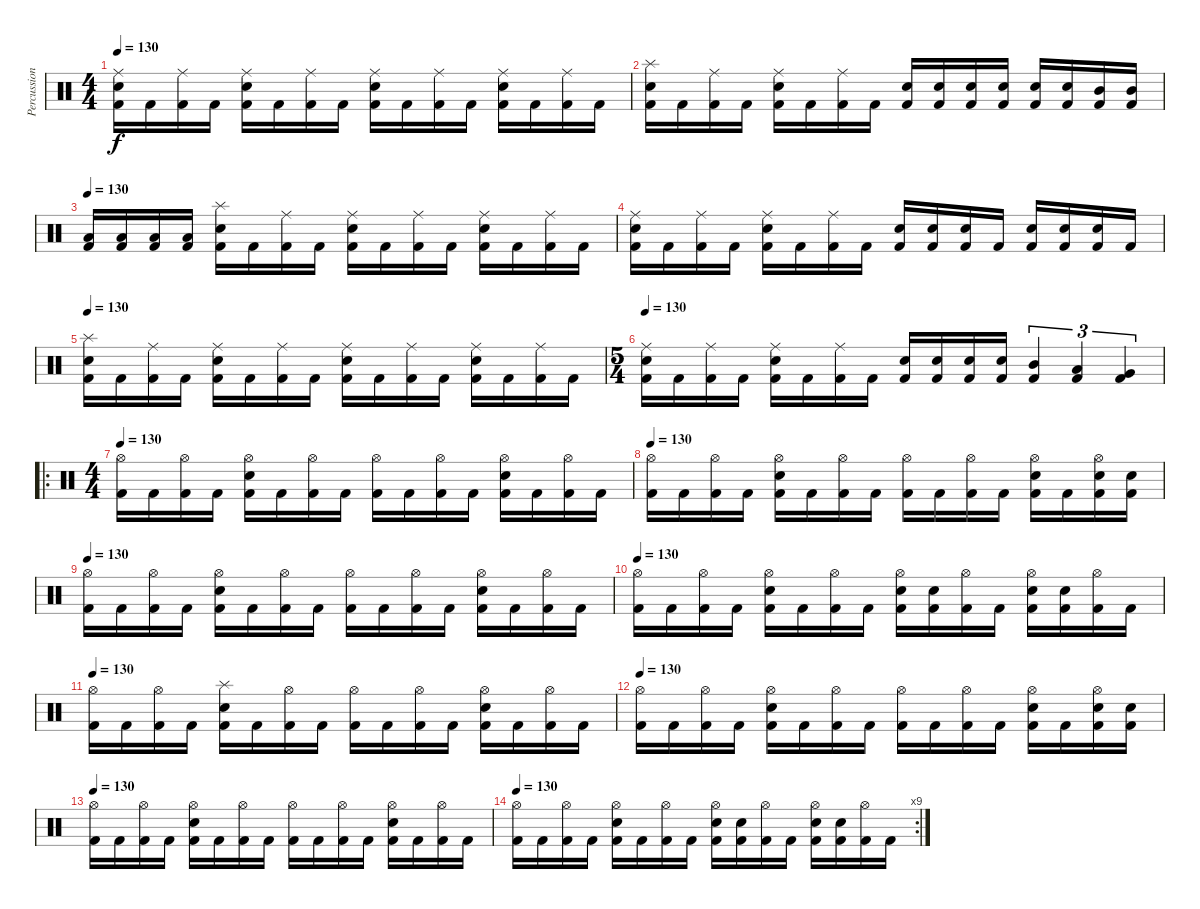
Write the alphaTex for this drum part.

\track ("Percussion" "Percussion") {instrument percussion}
\staff {score}
\articulation defaults
\ts (4 4)
\tempo 130
\clef neutral
\ks c
("Ride (middle)" "Snare (hit) 2" "Kick (hit) 2").16{dy f} "Kick (hit) 2".16 ("Ride (middle)" "Kick (hit) 2").16 "Kick (hit) 2".16 ("Ride (middle)" "Snare (hit) 2" "Kick (hit) 2").16 "Kick (hit) 2".16 ("Ride (middle)" "Kick (hit) 2").16 "Kick (hit) 2".16 ("Ride (middle)" "Snare (hit) 2" "Kick (hit) 2").16 "Kick (hit) 2".16 ("Ride (middle)" "Kick (hit) 2").16 "Kick (hit) 2".16 ("Ride (middle)" "Snare (hit) 2" "Kick (hit) 2").16 "Kick (hit) 2".16 ("Ride (middle)" "Kick (hit) 2").16 "Kick (hit) 2".16 |
("Splash (hit)" "Snare (hit) 2" "Kick (hit) 2").16 "Kick (hit) 2".16 ("Ride (middle)" "Kick (hit) 2").16 "Kick (hit) 2".16 ("Ride (middle)" "Snare (hit) 2" "Kick (hit) 2").16 "Kick (hit) 2".16 ("Ride (middle)" "Kick (hit) 2").16 "Kick (hit) 2".16 ("Snare (hit) 2" "Kick (hit) 2").16 ("Snare (hit) 2" "Kick (hit) 2").16 ("Snare (hit) 2" "Kick (hit) 2").16 ("Snare (hit) 2" "Kick (hit) 2").16 ("Snare (hit) 2" "Kick (hit) 2").16 ("Snare (hit) 2" "Kick (hit) 2").16 ("Mid Tom (hit)" "Kick (hit) 2").16 ("Mid Tom (hit)" "Kick (hit) 2").16 |
\tempo 130
("Low Tom (hit)" "Kick (hit) 2").16 ("Low Tom (hit)" "Kick (hit) 2").16 ("Low Tom (hit)" "Kick (hit) 2").16 ("Low Tom (hit)" "Kick (hit) 2").16 ("Splash (hit)" "Snare (hit) 2" "Kick (hit) 2").16 "Kick (hit) 2".16 ("Ride (middle)" "Kick (hit) 2").16 "Kick (hit) 2".16 ("Ride (middle)" "Snare (hit) 2" "Kick (hit) 2").16 "Kick (hit) 2".16 ("Ride (middle)" "Kick (hit) 2").16 "Kick (hit) 2".16 ("Ride (middle)" "Snare (hit) 2" "Kick (hit) 2").16 "Kick (hit) 2".16 ("Ride (middle)" "Kick (hit) 2").16 "Kick (hit) 2".16 |
("Ride (middle)" "Snare (hit) 2" "Kick (hit) 2").16 "Kick (hit) 2".16 ("Ride (middle)" "Kick (hit) 2").16 "Kick (hit) 2".16 ("Ride (middle)" "Snare (hit) 2" "Kick (hit) 2").16 "Kick (hit) 2".16 ("Ride (middle)" "Kick (hit) 2").16 "Kick (hit) 2".16 ("Snare (hit) 2" "Kick (hit) 2").16 ("Snare (hit) 2" "Kick (hit) 2").16 ("Snare (hit) 2" "Kick (hit) 2").16 "Kick (hit) 2".16 ("Snare (hit) 2" "Kick (hit) 2").16 ("Snare (hit) 2" "Kick (hit) 2").16 ("Snare (hit) 2" "Kick (hit) 2").16 "Kick (hit) 2".16 |
\tempo 130
("Splash (hit)" "Snare (hit) 2" "Kick (hit) 2").16 "Kick (hit) 2".16 ("Ride (middle)" "Kick (hit) 2").16 "Kick (hit) 2".16 ("Ride (middle)" "Snare (hit) 2" "Kick (hit) 2").16 "Kick (hit) 2".16 ("Ride (middle)" "Kick (hit) 2").16 "Kick (hit) 2".16 ("Ride (middle)" "Snare (hit) 2" "Kick (hit) 2").16 "Kick (hit) 2".16 ("Ride (middle)" "Kick (hit) 2").16 "Kick (hit) 2".16 ("Ride (middle)" "Snare (hit) 2" "Kick (hit) 2").16 "Kick (hit) 2".16 ("Ride (middle)" "Kick (hit) 2").16 "Kick (hit) 2".16 |
\ts (5 4)
\tempo 130
("Ride (middle)" "Snare (hit) 2" "Kick (hit) 2").16 "Kick (hit) 2".16 ("Ride (middle)" "Kick (hit) 2").16 "Kick (hit) 2".16 ("Ride (middle)" "Snare (hit) 2" "Kick (hit) 2").16 "Kick (hit) 2".16 ("Ride (middle)" "Kick (hit) 2").16 "Kick (hit) 2".16 ("Snare (hit) 2" "Kick (hit) 2").16 ("Snare (hit) 2" "Kick (hit) 2").16 ("Snare (hit) 2" "Kick (hit) 2").16 ("Snare (hit) 2" "Kick (hit) 2").16 ("Mid Tom (hit)" "Kick (hit) 2").4{tu (3 2)} ("Low Tom (hit)" "Kick (hit) 2").4{tu (3 2)} ("Very Low Tom (hit)" "Kick (hit) 2").4{tu (3 2)} |
\ro
\ts (4 4)
\tempo 130
("Hi-Hat (open)" "Kick (hit) 2").16 "Kick (hit) 2".16 ("Hi-Hat (open)" "Kick (hit) 2").16 "Kick (hit) 2".16 ("Hi-Hat (open)" "Snare (hit) 2" "Kick (hit) 2").16 "Kick (hit) 2".16 ("Hi-Hat (open)" "Kick (hit) 2").16 "Kick (hit) 2".16 ("Hi-Hat (open)" "Kick (hit) 2").16 "Kick (hit) 2".16 ("Hi-Hat (open)" "Kick (hit) 2").16 "Kick (hit) 2".16 ("Hi-Hat (open)" "Snare (hit) 2" "Kick (hit) 2").16 "Kick (hit) 2".16 ("Hi-Hat (open)" "Kick (hit) 2").16 "Kick (hit) 2".16 |
\tempo 130
("Hi-Hat (open)" "Kick (hit) 2").16 "Kick (hit) 2".16 ("Hi-Hat (open)" "Kick (hit) 2").16 "Kick (hit) 2".16 ("Hi-Hat (open)" "Snare (hit) 2" "Kick (hit) 2").16 "Kick (hit) 2".16 ("Hi-Hat (open)" "Kick (hit) 2").16 "Kick (hit) 2".16 ("Hi-Hat (open)" "Kick (hit) 2").16 "Kick (hit) 2".16 ("Hi-Hat (open)" "Kick (hit) 2").16 "Kick (hit) 2".16 ("Hi-Hat (open)" "Snare (hit) 2" "Kick (hit) 2").16 "Kick (hit) 2".16 ("Hi-Hat (open)" "Snare (hit) 2" "Kick (hit) 2").16 ("Snare (hit) 2" "Kick (hit) 2").16 |
\tempo 130
("Hi-Hat (open)" "Kick (hit) 2").16 "Kick (hit) 2".16 ("Hi-Hat (open)" "Kick (hit) 2").16 "Kick (hit) 2".16 ("Hi-Hat (open)" "Snare (hit) 2" "Kick (hit) 2").16 "Kick (hit) 2".16 ("Hi-Hat (open)" "Kick (hit) 2").16 "Kick (hit) 2".16 ("Hi-Hat (open)" "Kick (hit) 2").16 "Kick (hit) 2".16 ("Hi-Hat (open)" "Kick (hit) 2").16 "Kick (hit) 2".16 ("Hi-Hat (open)" "Snare (hit) 2" "Kick (hit) 2").16 "Kick (hit) 2".16 ("Hi-Hat (open)" "Kick (hit) 2").16 "Kick (hit) 2".16 |
\tempo 130
("Hi-Hat (open)" "Kick (hit) 2").16 "Kick (hit) 2".16 ("Hi-Hat (open)" "Kick (hit) 2").16 "Kick (hit) 2".16 ("Hi-Hat (open)" "Snare (hit) 2" "Kick (hit) 2").16 "Kick (hit) 2".16 ("Hi-Hat (open)" "Kick (hit) 2").16 "Kick (hit) 2".16 ("Hi-Hat (open)" "Snare (hit) 2" "Kick (hit) 2").16 ("Snare (hit) 2" "Kick (hit) 2").16 ("Hi-Hat (open)" "Kick (hit) 2").16 "Kick (hit) 2".16 ("Hi-Hat (open)" "Snare (hit) 2" "Kick (hit) 2").16 ("Snare (hit) 2" "Kick (hit) 2").16 ("Hi-Hat (open)" "Kick (hit) 2").16 "Kick (hit) 2".16 |
\tempo 130
("Hi-Hat (open)" "Kick (hit) 2").16 "Kick (hit) 2".16 ("Hi-Hat (open)" "Kick (hit) 2").16 "Kick (hit) 2".16 ("Splash (hit)" "Snare (hit) 2" "Kick (hit) 2").16 "Kick (hit) 2".16 ("Hi-Hat (open)" "Kick (hit) 2").16 "Kick (hit) 2".16 ("Hi-Hat (open)" "Kick (hit) 2").16 "Kick (hit) 2".16 ("Hi-Hat (open)" "Kick (hit) 2").16 "Kick (hit) 2".16 ("Hi-Hat (open)" "Snare (hit) 2" "Kick (hit) 2").16 "Kick (hit) 2".16 ("Hi-Hat (open)" "Kick (hit) 2").16 "Kick (hit) 2".16 |
\tempo 130
("Hi-Hat (open)" "Kick (hit) 2").16 "Kick (hit) 2".16 ("Hi-Hat (open)" "Kick (hit) 2").16 "Kick (hit) 2".16 ("Hi-Hat (open)" "Snare (hit) 2" "Kick (hit) 2").16 "Kick (hit) 2".16 ("Hi-Hat (open)" "Kick (hit) 2").16 "Kick (hit) 2".16 ("Hi-Hat (open)" "Kick (hit) 2").16 "Kick (hit) 2".16 ("Hi-Hat (open)" "Kick (hit) 2").16 "Kick (hit) 2".16 ("Hi-Hat (open)" "Snare (hit) 2" "Kick (hit) 2").16 "Kick (hit) 2".16 ("Hi-Hat (open)" "Snare (hit) 2" "Kick (hit) 2").16 ("Snare (hit) 2" "Kick (hit) 2").16 |
\tempo 130
("Hi-Hat (open)" "Kick (hit) 2").16 "Kick (hit) 2".16 ("Hi-Hat (open)" "Kick (hit) 2").16 "Kick (hit) 2".16 ("Hi-Hat (open)" "Snare (hit) 2" "Kick (hit) 2").16 "Kick (hit) 2".16 ("Hi-Hat (open)" "Kick (hit) 2").16 "Kick (hit) 2".16 ("Hi-Hat (open)" "Kick (hit) 2").16 "Kick (hit) 2".16 ("Hi-Hat (open)" "Kick (hit) 2").16 "Kick (hit) 2".16 ("Hi-Hat (open)" "Snare (hit) 2" "Kick (hit) 2").16 "Kick (hit) 2".16 ("Hi-Hat (open)" "Kick (hit) 2").16 "Kick (hit) 2".16 |
\rc 9
\tempo 130
("Hi-Hat (open)" "Kick (hit) 2").16 "Kick (hit) 2".16 ("Hi-Hat (open)" "Kick (hit) 2").16 "Kick (hit) 2".16 ("Hi-Hat (open)" "Snare (hit) 2" "Kick (hit) 2").16 "Kick (hit) 2".16 ("Hi-Hat (open)" "Kick (hit) 2").16 "Kick (hit) 2".16 ("Hi-Hat (open)" "Snare (hit) 2" "Kick (hit) 2").16 ("Snare (hit) 2" "Kick (hit) 2").16 ("Hi-Hat (open)" "Kick (hit) 2").16 "Kick (hit) 2".16 ("Hi-Hat (open)" "Snare (hit) 2" "Kick (hit) 2").16 ("Snare (hit) 2" "Kick (hit) 2").16 ("Hi-Hat (open)" "Kick (hit) 2").16 "Kick (hit) 2".16
